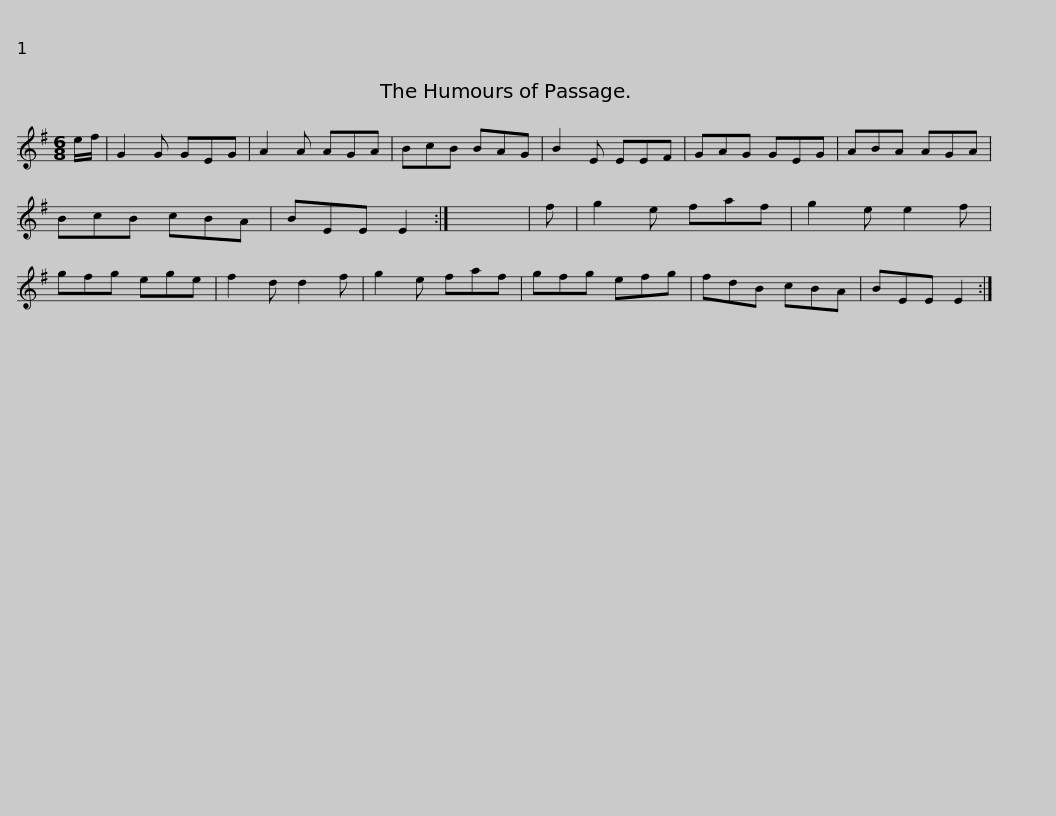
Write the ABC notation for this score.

X:1
L:1/8
M:6/8
I:linebreak $
K:Emin
V:1 treble
V:1
 e/f/ | G2 G GEG | A2 A AGA | BcB BAG | B2 E EEF | %5
 GAG GEG | ABA AGA | BcB cBA |$ BEE E2 :| x6 | %10
 f | g2 e faf | g2 e e2 f | gfg ege | f2 d d2 f | %15
 g2 e faf | gfg efg | fdB cBA |$ BEE E2 :| %19
